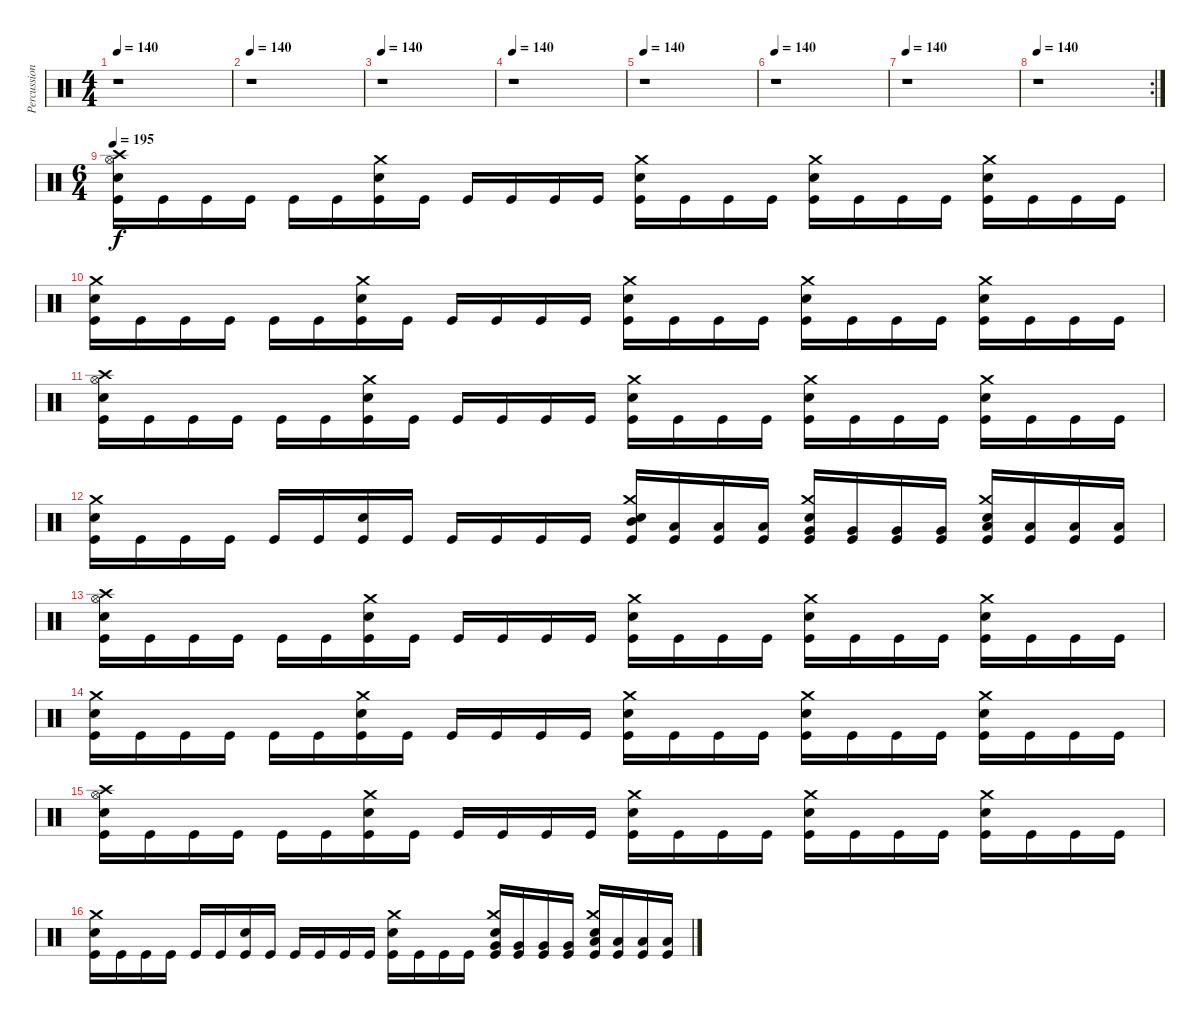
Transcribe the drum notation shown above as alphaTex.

\track ("Percussion" "Percussion") {instrument percussion}
\staff {score}
\articulation defaults
\ts (4 4)
\tempo 140
\clef neutral
\ks c
r.1{dy f} |
\tempo 140
r.1 |
\tempo 140
r.1 |
\tempo 140
r.1 |
\tempo 140
r.1 |
\tempo 140
r.1 |
\tempo 140
r.1 |
\rc 2
\tempo 140
r.1 |
\ts (6 4)
\tempo 195
("Crash high (hit)" "Hi-Hat (open)" "Electric Snare (hit)" "Kick (hit)").16 "Kick (hit)".16 "Kick (hit)".16 "Kick (hit)".16 "Kick (hit)".16 "Kick (hit)".16 ("Crash medium (hit)" "Electric Snare (hit)" "Kick (hit)").16 "Kick (hit)".16 "Kick (hit)".16 "Kick (hit)".16 "Kick (hit)".16 "Kick (hit)".16 ("Crash medium (hit)" "Electric Snare (hit)" "Kick (hit)").16 "Kick (hit)".16 "Kick (hit)".16 "Kick (hit)".16 ("Crash medium (hit)" "Electric Snare (hit)" "Kick (hit)").16 "Kick (hit)".16 "Kick (hit)".16 "Kick (hit)".16 ("Crash medium (hit)" "Electric Snare (hit)" "Kick (hit)").16 "Kick (hit)".16 "Kick (hit)".16 "Kick (hit)".16 |
("Crash medium (hit)" "Electric Snare (hit)" "Kick (hit)").16 "Kick (hit)".16 "Kick (hit)".16 "Kick (hit)".16 "Kick (hit)".16 "Kick (hit)".16 ("Crash medium (hit)" "Electric Snare (hit)" "Kick (hit)").16 "Kick (hit)".16 "Kick (hit)".16 "Kick (hit)".16 "Kick (hit)".16 "Kick (hit)".16 ("Crash medium (hit)" "Electric Snare (hit)" "Kick (hit)").16 "Kick (hit)".16 "Kick (hit)".16 "Kick (hit)".16 ("Crash medium (hit)" "Electric Snare (hit)" "Kick (hit)").16 "Kick (hit)".16 "Kick (hit)".16 "Kick (hit)".16 ("Crash medium (hit)" "Electric Snare (hit)" "Kick (hit)").16 "Kick (hit)".16 "Kick (hit)".16 "Kick (hit)".16 |
("Crash high (hit)" "Hi-Hat (open)" "Electric Snare (hit)" "Kick (hit)").16 "Kick (hit)".16 "Kick (hit)".16 "Kick (hit)".16 "Kick (hit)".16 "Kick (hit)".16 ("Crash medium (hit)" "Electric Snare (hit)" "Kick (hit)").16 "Kick (hit)".16 "Kick (hit)".16 "Kick (hit)".16 "Kick (hit)".16 "Kick (hit)".16 ("Crash medium (hit)" "Electric Snare (hit)" "Kick (hit)").16 "Kick (hit)".16 "Kick (hit)".16 "Kick (hit)".16 ("Crash medium (hit)" "Electric Snare (hit)" "Kick (hit)").16 "Kick (hit)".16 "Kick (hit)".16 "Kick (hit)".16 ("Crash medium (hit)" "Electric Snare (hit)" "Kick (hit)").16 "Kick (hit)".16 "Kick (hit)".16 "Kick (hit)".16 |
("Crash medium (hit)" "Electric Snare (hit)" "Kick (hit)").16 "Kick (hit)".16 "Kick (hit)".16 "Kick (hit)".16 "Kick (hit)".16 "Kick (hit)".16 ("Electric Snare (hit)" "Kick (hit)").16 "Kick (hit)".16 "Kick (hit)".16 "Kick (hit)".16 "Kick (hit)".16 "Kick (hit)".16 ("Mid Tom (hit)" "Crash medium (hit)" "Electric Snare (hit)" "Kick (hit)").16 ("Low Tom (hit)" "Kick (hit)").16 ("Low Tom (hit)" "Kick (hit)").16 ("Low Tom (hit)" "Kick (hit)").16 ("Very Low Tom (hit)" "Crash medium (hit)" "Electric Snare (hit)" "Kick (hit)").16 ("Very Low Tom (hit)" "Kick (hit)").16 ("Very Low Tom (hit)" "Kick (hit)").16 ("Very Low Tom (hit)" "Kick (hit)").16 ("Low Floor Tom (hit)" "Crash medium (hit)" "Electric Snare (hit)" "Kick (hit)").16 ("Low Floor Tom (hit)" "Kick (hit)").16 ("Low Floor Tom (hit)" "Kick (hit)").16 ("Low Floor Tom (hit)" "Kick (hit)").16 |
("Crash high (hit)" "Hi-Hat (open)" "Electric Snare (hit)" "Kick (hit)").16 "Kick (hit)".16 "Kick (hit)".16 "Kick (hit)".16 "Kick (hit)".16 "Kick (hit)".16 ("Crash medium (hit)" "Electric Snare (hit)" "Kick (hit)").16 "Kick (hit)".16 "Kick (hit)".16 "Kick (hit)".16 "Kick (hit)".16 "Kick (hit)".16 ("Crash medium (hit)" "Electric Snare (hit)" "Kick (hit)").16 "Kick (hit)".16 "Kick (hit)".16 "Kick (hit)".16 ("Crash medium (hit)" "Electric Snare (hit)" "Kick (hit)").16 "Kick (hit)".16 "Kick (hit)".16 "Kick (hit)".16 ("Crash medium (hit)" "Electric Snare (hit)" "Kick (hit)").16 "Kick (hit)".16 "Kick (hit)".16 "Kick (hit)".16 |
("Crash medium (hit)" "Electric Snare (hit)" "Kick (hit)").16 "Kick (hit)".16 "Kick (hit)".16 "Kick (hit)".16 "Kick (hit)".16 "Kick (hit)".16 ("Crash medium (hit)" "Electric Snare (hit)" "Kick (hit)").16 "Kick (hit)".16 "Kick (hit)".16 "Kick (hit)".16 "Kick (hit)".16 "Kick (hit)".16 ("Crash medium (hit)" "Electric Snare (hit)" "Kick (hit)").16 "Kick (hit)".16 "Kick (hit)".16 "Kick (hit)".16 ("Crash medium (hit)" "Electric Snare (hit)" "Kick (hit)").16 "Kick (hit)".16 "Kick (hit)".16 "Kick (hit)".16 ("Crash medium (hit)" "Electric Snare (hit)" "Kick (hit)").16 "Kick (hit)".16 "Kick (hit)".16 "Kick (hit)".16 |
("Crash high (hit)" "Hi-Hat (open)" "Electric Snare (hit)" "Kick (hit)").16 "Kick (hit)".16 "Kick (hit)".16 "Kick (hit)".16 "Kick (hit)".16 "Kick (hit)".16 ("Crash medium (hit)" "Electric Snare (hit)" "Kick (hit)").16 "Kick (hit)".16 "Kick (hit)".16 "Kick (hit)".16 "Kick (hit)".16 "Kick (hit)".16 ("Crash medium (hit)" "Electric Snare (hit)" "Kick (hit)").16 "Kick (hit)".16 "Kick (hit)".16 "Kick (hit)".16 ("Crash medium (hit)" "Electric Snare (hit)" "Kick (hit)").16 "Kick (hit)".16 "Kick (hit)".16 "Kick (hit)".16 ("Crash medium (hit)" "Electric Snare (hit)" "Kick (hit)").16 "Kick (hit)".16 "Kick (hit)".16 "Kick (hit)".16 |
("Crash medium (hit)" "Electric Snare (hit)" "Kick (hit)").16 "Kick (hit)".16 "Kick (hit)".16 "Kick (hit)".16 "Kick (hit)".16 "Kick (hit)".16 ("Electric Snare (hit)" "Kick (hit)").16 "Kick (hit)".16 "Kick (hit)".16 "Kick (hit)".16 "Kick (hit)".16 "Kick (hit)".16 ("Crash medium (hit)" "Electric Snare (hit)" "Kick (hit)").16 "Kick (hit)".16 "Kick (hit)".16 "Kick (hit)".16 ("Very Low Tom (hit)" "Crash medium (hit)" "Electric Snare (hit)" "Kick (hit)").16 ("Very Low Tom (hit)" "Kick (hit)").16 ("Very Low Tom (hit)" "Kick (hit)").16 ("Very Low Tom (hit)" "Kick (hit)").16 ("Low Floor Tom (hit)" "Crash medium (hit)" "Electric Snare (hit)" "Kick (hit)").16 ("Low Floor Tom (hit)" "Kick (hit)").16 ("Low Floor Tom (hit)" "Kick (hit)").16 ("Low Floor Tom (hit)" "Kick (hit)").16
